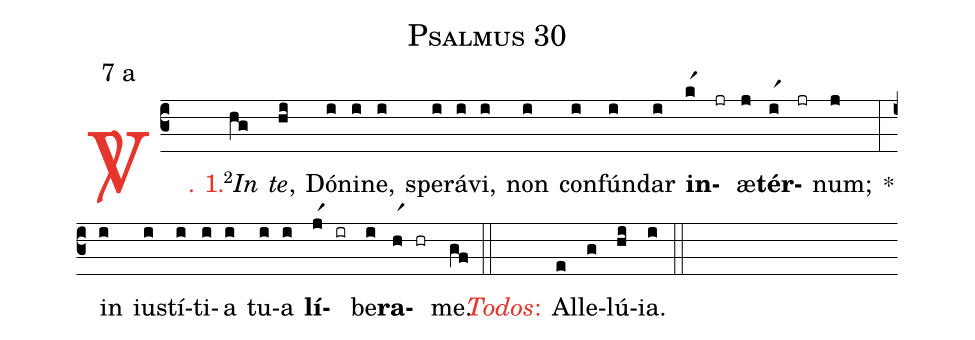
name: Psalmus 30;
mode: 7;
mode-differentia: a;
%%
(c3)

<c><sp>V/</sp>. 1.</c>() <v>\VSup{2}</v><i>In</i>(hg) <i>te</i>,(hi) Dó(i)ni(i)ne,(i) spe(i)rá(i)vi,(i) non(i) con(i)fún(i)dar(i) <b>in</b>(kr1)(jr) æ(j)<b>tér</b>(ir1)(jr)num;(j) *(:) in(i) iu(i)stí(i)ti(i)a(i) tu(i)a(i) <b>lí</b>(jr1)(ir)be(i)<b>ra</b>(hr1)(hr) me.(gf) (::)

<nlba><c><i>Todos</i>:</c>() Al</nlba>(e)le(g)lú(hi)ia.(i) (::)
